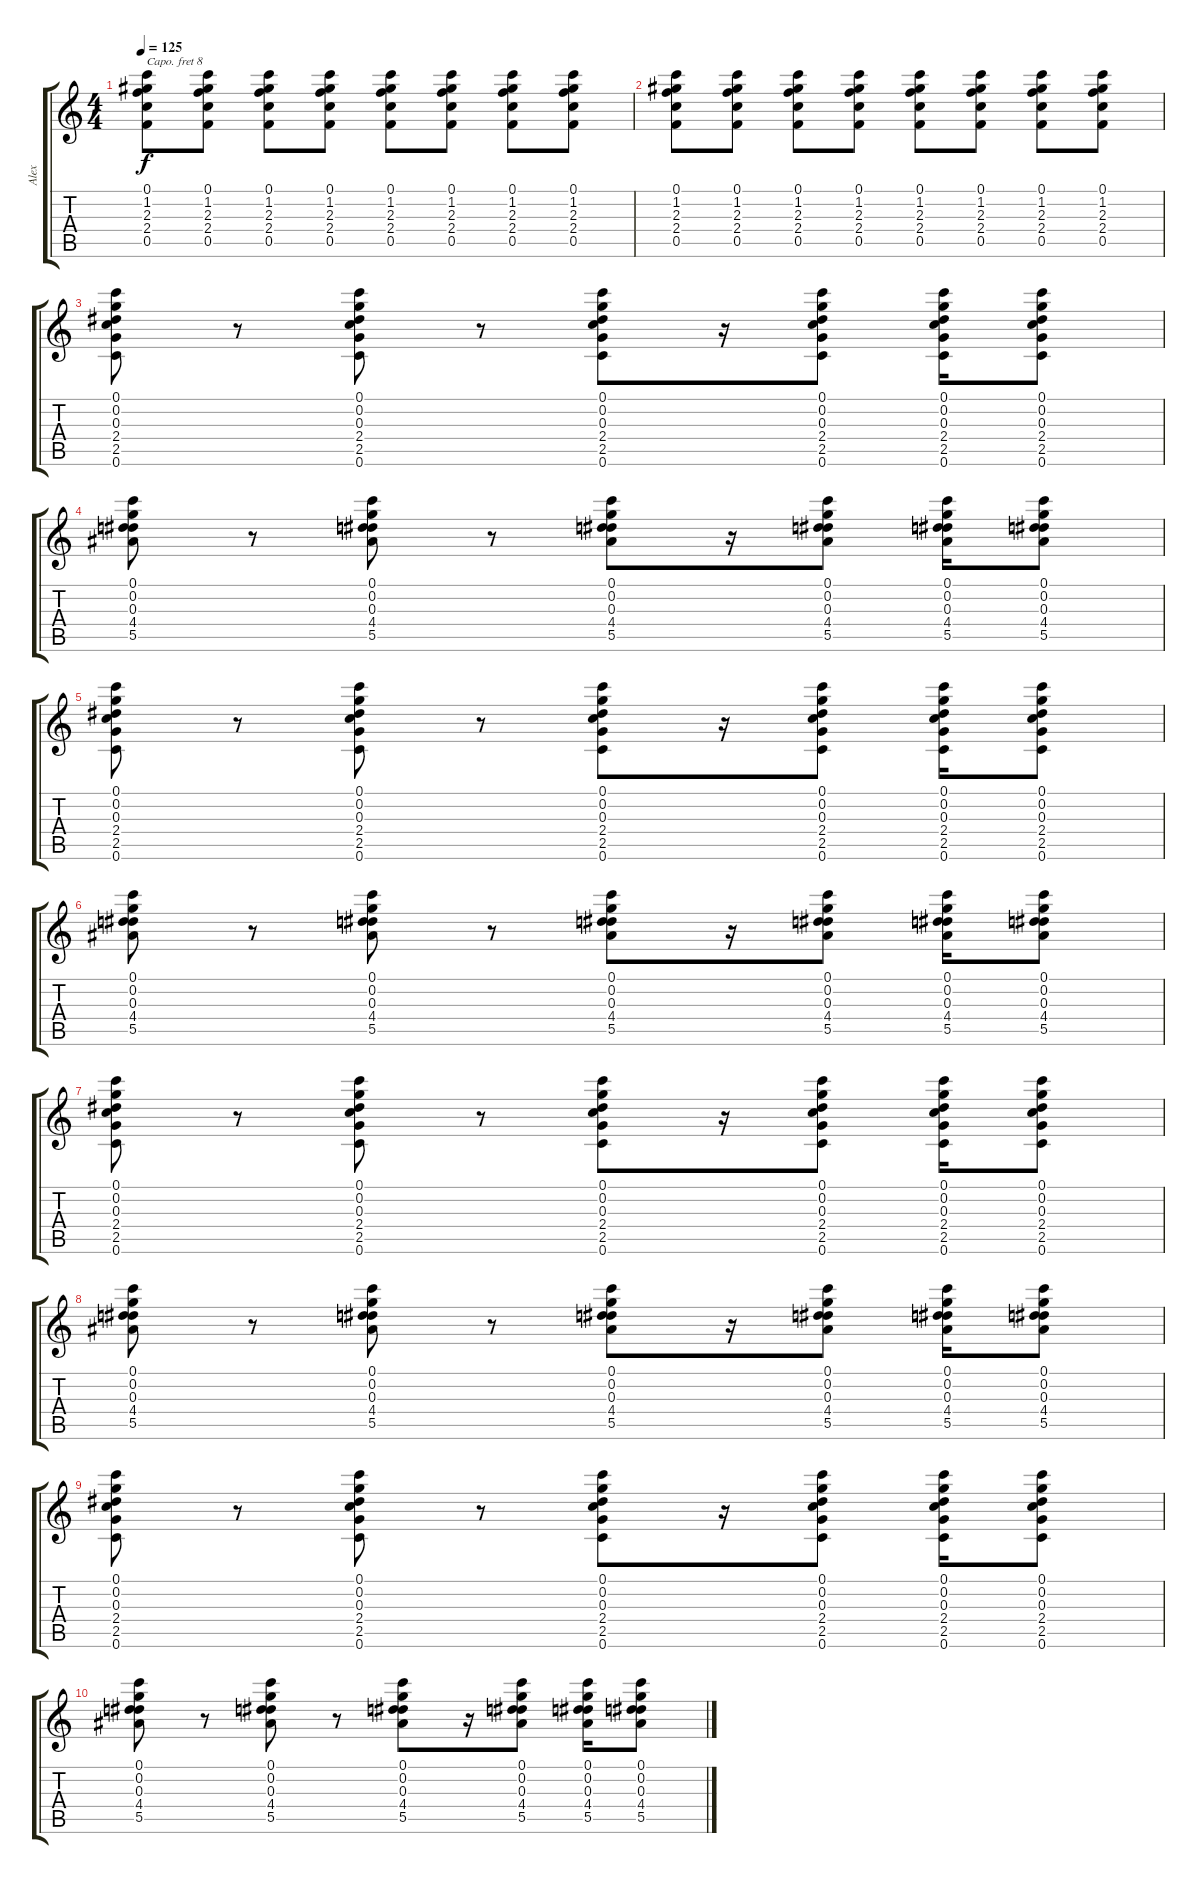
\track ("Alex" "Alex") {instrument distortionguitar}
\staff {score tabs}
\capo 8
\tuning (E4 B3 G3 D3 A2 E2) {hide}
\ts (4 4)
\tempo 125
\clef g2
\ks c
(0.1 1.2 2.3 2.4 0.5).8{dy f} (0.1 1.2 2.3 2.4 0.5).8 (0.1 1.2 2.3 2.4 0.5).8 (0.1 1.2 2.3 2.4 0.5).8 (0.1 1.2 2.3 2.4 0.5).8 (0.1 1.2 2.3 2.4 0.5).8 (0.1 1.2 2.3 2.4 0.5).8 (0.1 1.2 2.3 2.4 0.5).8 |
(0.1 1.2 2.3 2.4 0.5).8 (0.1 1.2 2.3 2.4 0.5).8 (0.1 1.2 2.3 2.4 0.5).8 (0.1 1.2 2.3 2.4 0.5).8 (0.1 1.2 2.3 2.4 0.5).8 (0.1 1.2 2.3 2.4 0.5).8 (0.1 1.2 2.3 2.4 0.5).8 (0.1 1.2 2.3 2.4 0.5).8 |
(0.1 0.2 0.3 2.4 2.5 0.6).8 r.8 (0.1 0.2 0.3 2.4 2.5 0.6).8 r.8 (0.1 0.2 0.3 2.4 2.5 0.6).8 r.16 (0.1 0.2 0.3 2.4 2.5 0.6).8 (0.1 0.2 0.3 2.4 2.5 0.6).16 (0.1 0.2 0.3 2.4 2.5 0.6).8 |
(0.1 0.2 0.3 4.4 5.5).8 r.8 (0.1 0.2 0.3 4.4 5.5).8 r.8 (0.1 0.2 0.3 4.4 5.5).8 r.16 (0.1 0.2 0.3 4.4 5.5).8 (0.1 0.2 0.3 4.4 5.5).16 (0.1 0.2 0.3 4.4 5.5).8 |
(0.1 0.2 0.3 2.4 2.5 0.6).8 r.8 (0.1 0.2 0.3 2.4 2.5 0.6).8 r.8 (0.1 0.2 0.3 2.4 2.5 0.6).8 r.16 (0.1 0.2 0.3 2.4 2.5 0.6).8 (0.1 0.2 0.3 2.4 2.5 0.6).16 (0.1 0.2 0.3 2.4 2.5 0.6).8 |
(0.1 0.2 0.3 4.4 5.5).8 r.8 (0.1 0.2 0.3 4.4 5.5).8 r.8 (0.1 0.2 0.3 4.4 5.5).8 r.16 (0.1 0.2 0.3 4.4 5.5).8 (0.1 0.2 0.3 4.4 5.5).16 (0.1 0.2 0.3 4.4 5.5).8 |
(0.1 0.2 0.3 2.4 2.5 0.6).8 r.8 (0.1 0.2 0.3 2.4 2.5 0.6).8 r.8 (0.1 0.2 0.3 2.4 2.5 0.6).8 r.16 (0.1 0.2 0.3 2.4 2.5 0.6).8 (0.1 0.2 0.3 2.4 2.5 0.6).16 (0.1 0.2 0.3 2.4 2.5 0.6).8 |
(0.1 0.2 0.3 4.4 5.5).8 r.8 (0.1 0.2 0.3 4.4 5.5).8 r.8 (0.1 0.2 0.3 4.4 5.5).8 r.16 (0.1 0.2 0.3 4.4 5.5).8 (0.1 0.2 0.3 4.4 5.5).16 (0.1 0.2 0.3 4.4 5.5).8 |
(0.1 0.2 0.3 2.4 2.5 0.6).8 r.8 (0.1 0.2 0.3 2.4 2.5 0.6).8 r.8 (0.1 0.2 0.3 2.4 2.5 0.6).8 r.16 (0.1 0.2 0.3 2.4 2.5 0.6).8 (0.1 0.2 0.3 2.4 2.5 0.6).16 (0.1 0.2 0.3 2.4 2.5 0.6).8 |
(0.1 0.2 0.3 4.4 5.5).8 r.8 (0.1 0.2 0.3 4.4 5.5).8 r.8 (0.1 0.2 0.3 4.4 5.5).8 r.16 (0.1 0.2 0.3 4.4 5.5).8 (0.1 0.2 0.3 4.4 5.5).16 (0.1 0.2 0.3 4.4 5.5).8
